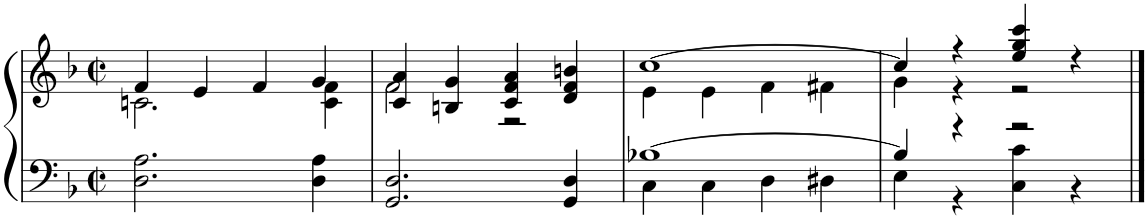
**kern	**kern
*part1	*part1
*staff2	*staff1
*I"Piano	*
*I'Pno.	*
*clefF4	*clefG2
*k[b-]	*k[b-]
*M2/2	*M2/2
*met(c|)	*met(c|)
=1	=1
*	*^
2.D\ 2.A\	4f/	2.cn\
.	4e/	.
.	4f/	.
4D\ 4A\	4g/	4c\ 4f\
=2	=2	=2
2.GG/ 2.D/	4c/ 4a/	2f\
.	4Bn/ 4g/	.
.	4c/ 4f/ 4a/	2r
4GG/ 4D/	4d/ 4f/ 4bn/	.
=3	=3	=3
*^	*	*
[1B-X	4C\	[1cc	4e\
.	4C\	.	4e\
.	4D\	.	4f\
.	4D#X\	.	4f#X\
=4	=4	=4	=4
4B-/]	4E\	4cc/]	4g\
4r	4r	4r	4r
2r	4C\ 4c\	4ee/ 4gg/ 4ccc/	2r
.	4r	4r	.
*v	*v	*	*
*	*v	*v
==	==
*-	*-
